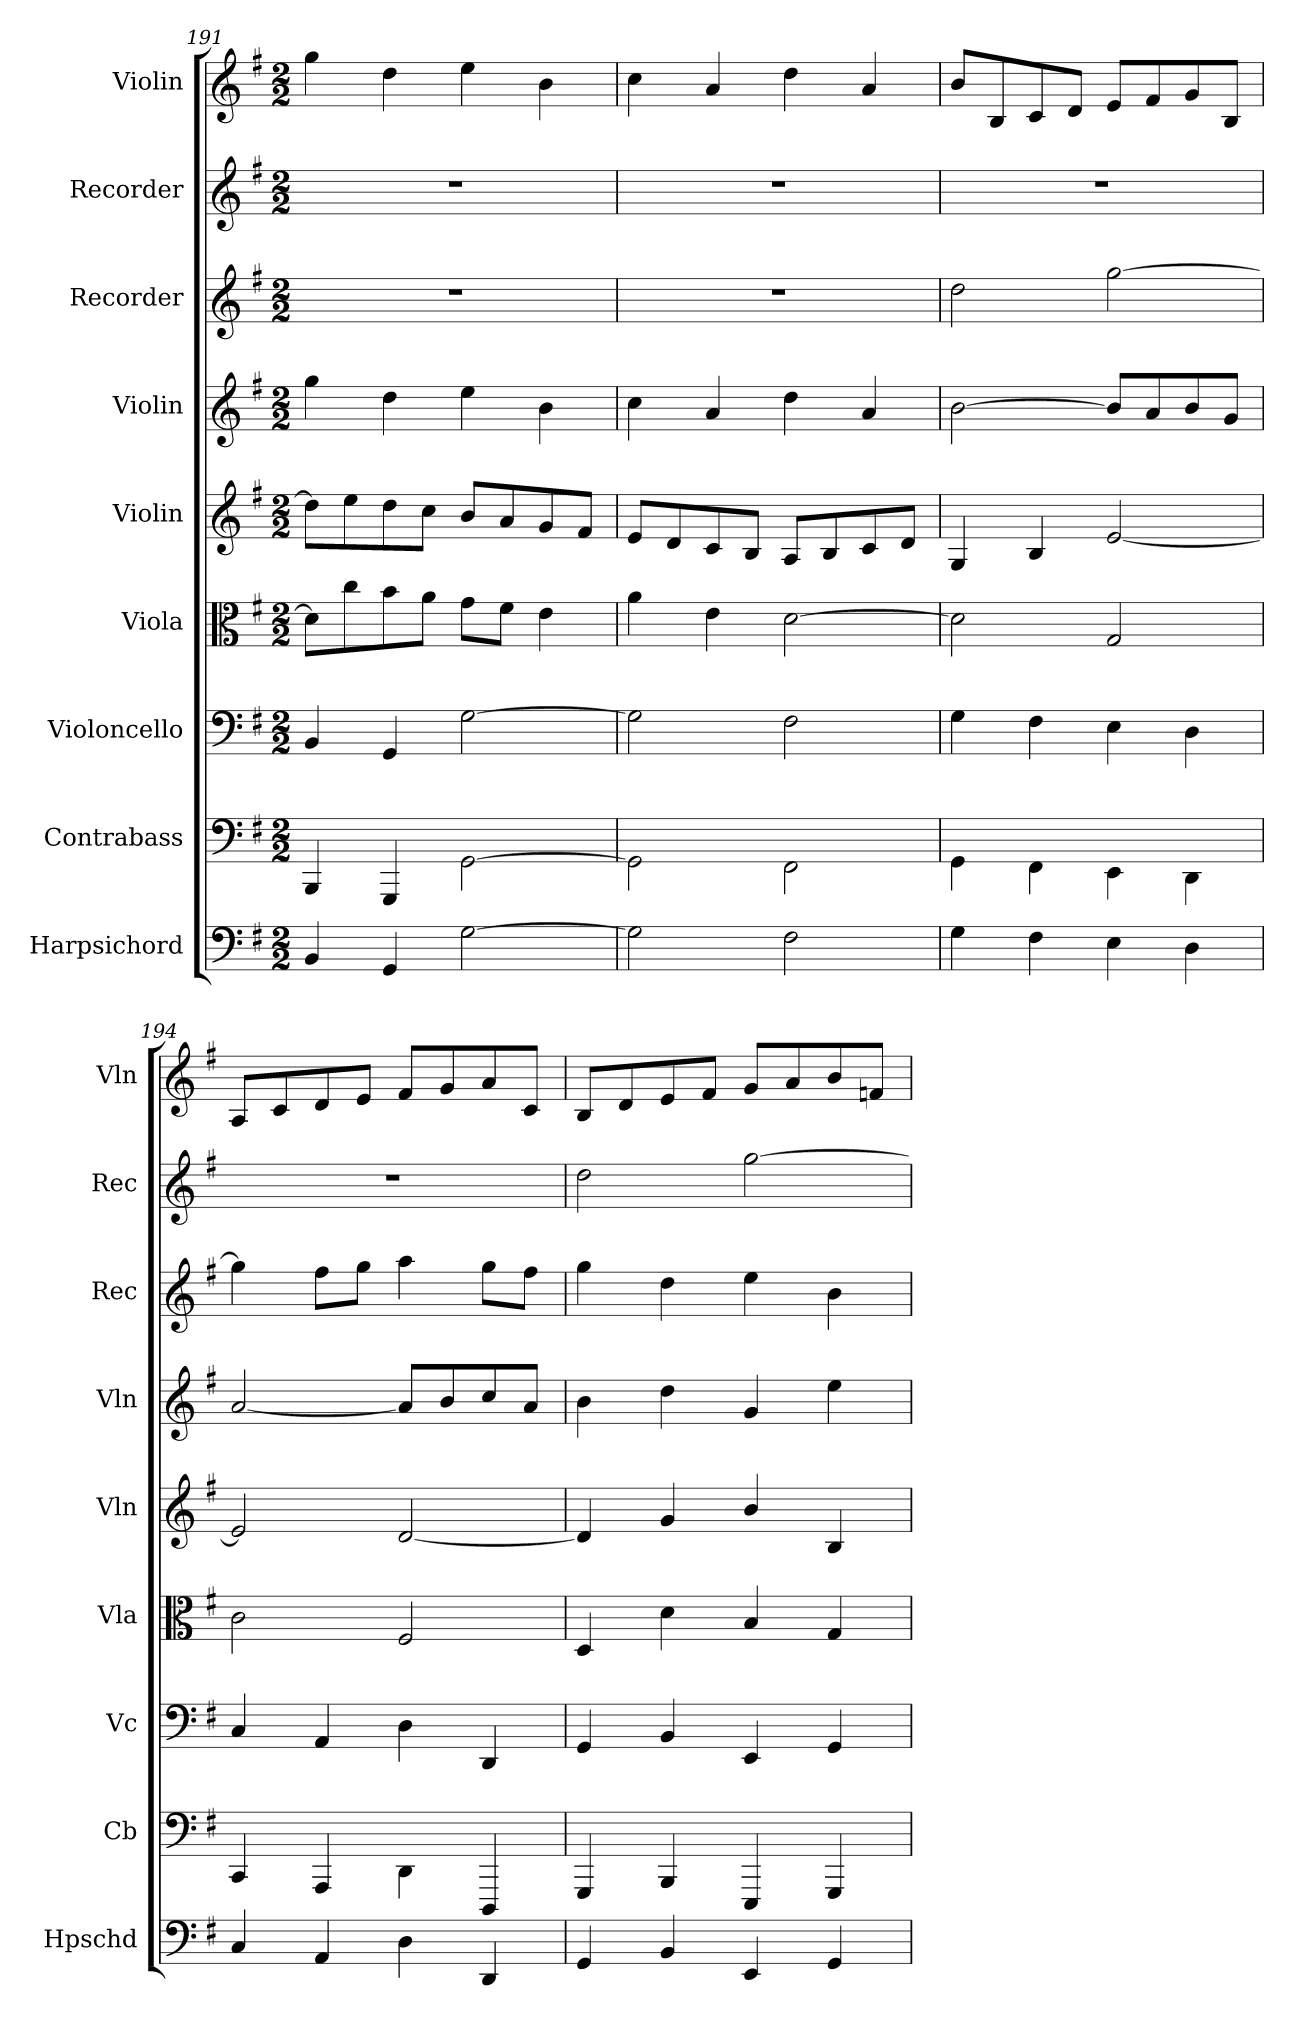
**kern	**kern	**kern	**kern	**kern	**kern	**kern	**kern	**kern
*part9	*part8	*part7	*part6	*part5	*part4	*part3	*part2	*part1
*staff9	*staff8	*staff7	*staff6	*staff5	*staff4	*staff3	*staff2	*staff1
*I"Harpsichord	*I"Contrabass	*I"Violoncello	*I"Viola	*I"Violin	*I"Violin	*I"Recorder	*I"Recorder	*I"Violin
*I'Hpschd	*I'Cb	*I'Vc	*I'Vla	*I'Vln	*I'Vln	*I'Rec	*I'Rec	*I'Vln
*clefF4	*clefF4	*clefF4	*clefC3	*clefG2	*clefG2	*clefG2	*clefG2	*clefG2
*	*ITrd7c12	*	*	*	*	*	*	*
*k[f#]	*k[f#]	*k[f#]	*k[f#]	*k[f#]	*k[f#]	*k[f#]	*k[f#]	*k[f#]
*G:	*G:	*G:	*G:	*G:	*G:	*G:	*G:	*G:
*M2/2	*M2/2	*M2/2	*M2/2	*M2/2	*M2/2	*M2/2	*M2/2	*M2/2
=191	=191	=191	=191	=191	=191	=191	=191	=191
4BB/	4BBBB/	4BB/	8d\L]	8dd\L]	4gg\	1r	1r	4gg\
.	.	.	8cc\	8ee\	.	.	.	.
4GG/	4GGGG/	4GG/	8b\	8dd\	4dd\	.	.	4dd\
.	.	.	8a\J	8cc\J	.	.	.	.
[2G\	[2GGG\	[2G\	8g\L	8b/L	4ee\	.	.	4ee\
.	.	.	8f#\J	8a/	.	.	.	.
.	.	.	4e\	8g/	4b\	.	.	4b\
.	.	.	.	8f#/J	.	.	.	.
=192	=192	=192	=192	=192	=192	=192	=192	=192
2G\]	2GGG\]	2G\]	4a\	8e/L	4cc\	1r	1r	4cc\
.	.	.	.	8d/	.	.	.	.
.	.	.	4e\	8c/	4a/	.	.	4a/
.	.	.	.	8B/J	.	.	.	.
2F#\	2FFF#\	2F#\	[2d\	8A/L	4dd\	.	.	4dd\
.	.	.	.	8B/	.	.	.	.
.	.	.	.	8c/	4a/	.	.	4a/
.	.	.	.	8d/J	.	.	.	.
=193	=193	=193	=193	=193	=193	=193	=193	=193
4G\	4GGG\	4G\	2d\]	4G/	[2b\	2dd\	1r	8b/L
.	.	.	.	.	.	.	.	8B/
4F#\	4FFF#\	4F#\	.	4B/	.	.	.	8c/
.	.	.	.	.	.	.	.	8d/J
4E\	4EEE\	4E\	2G/	[2e/	8b/L]	[2gg\	.	8e/L
.	.	.	.	.	8a/	.	.	8f#/
4D\	4DDD\	4D\	.	.	8b/	.	.	8g/
.	.	.	.	.	8g/J	.	.	8B/J
=194	=194	=194	=194	=194	=194	=194	=194	=194
4C/	4CCC/	4C/	2c\	2e/]	[2a/	4gg\]	1r	8A/L
.	.	.	.	.	.	.	.	8c/
4AA/	4AAAA/	4AA/	.	.	.	8ff#\L	.	8d/
.	.	.	.	.	.	8gg\J	.	8e/J
4D\	4DDD\	4D\	2F#/	[2d/	8a/L]	4aa\	.	8f#/L
.	.	.	.	.	8b/	.	.	8g/
4DD/	4DDDD/	4DD/	.	.	8cc/	8gg\L	.	8a/
.	.	.	.	.	8a/J	8ff#\J	.	8c/J
=195	=195	=195	=195	=195	=195	=195	=195	=195
4GG/	4GGGG/	4GG/	4D/	4d/]	4b\	4gg\	2dd\	8B/L
.	.	.	.	.	.	.	.	8d/
4BB/	4BBBB/	4BB/	4d\	4g/	4dd\	4dd\	.	8e/
.	.	.	.	.	.	.	.	8f#/J
4EE/	4EEEE/	4EE/	4B/	4b/	4g/	4ee\	[2gg\	8g/L
.	.	.	.	.	.	.	.	8a/
4GG/	4GGGG/	4GG/	4G/	4B/	4ee\	4b\	.	8b/
.	.	.	.	.	.	.	.	8fn/J
=	=	=	=	=	=	=	=	=
*-	*-	*-	*-	*-	*-	*-	*-	*-
